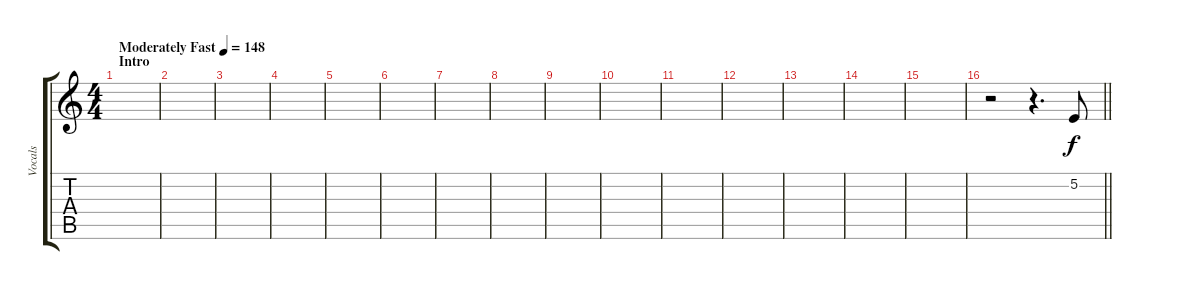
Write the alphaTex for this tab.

\track ("Vocals" "Vocals") {instrument tenorsax}
\staff {score tabs}
\tuning (E4 B3 G3 D3 A2 E2) {hide}
\ts (4 4)
\section ("" "Intro")
\tempo (148 "Moderately Fast")
\clef g2
\ks c
|
|
|
|
|
|
|
|
|
|
|
|
|
|
|
\barLineRight lightlight
r.2 r.4{d} 5.2.8
